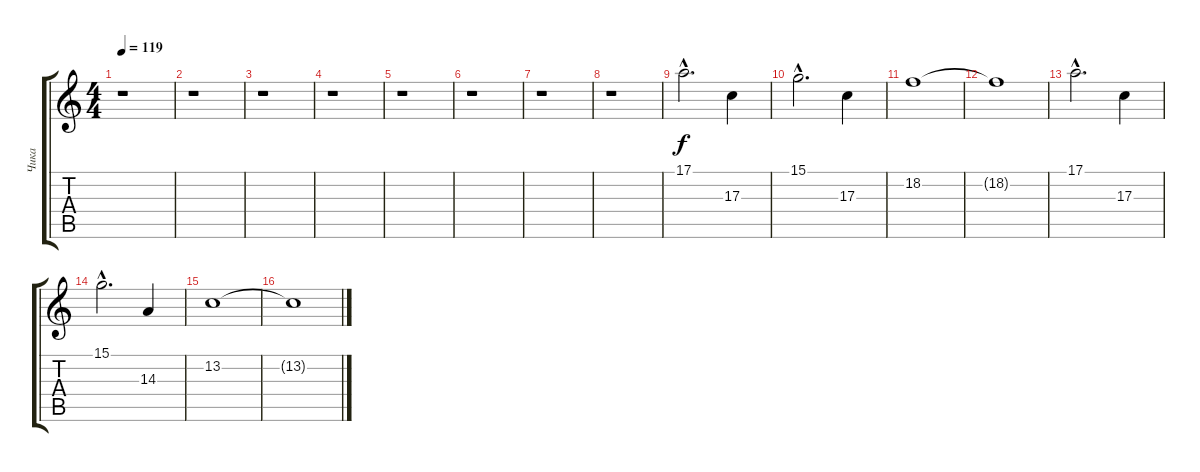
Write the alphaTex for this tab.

\track ("Чика" "Чика") {instrument synthstrings2}
\staff {score tabs}
\tuning (E4 B3 G3 D3 A2 E2) {hide}
\ts (4 4)
\tempo 119
\clef g2
\ks c
r.1{dy f} |
r.1 |
r.1 |
r.1 |
r.1 |
r.1 |
r.1 |
r.1 |
17.1{hac}.2{d} 17.3.4 |
15.1{hac}.2{d} 17.3.4 |
18.2.1 |
18.2{t}.1 |
17.1{hac}.2{d} 17.3.4 |
15.1{hac}.2{d} 14.3.4 |
13.2.1 |
13.2{t}.1
